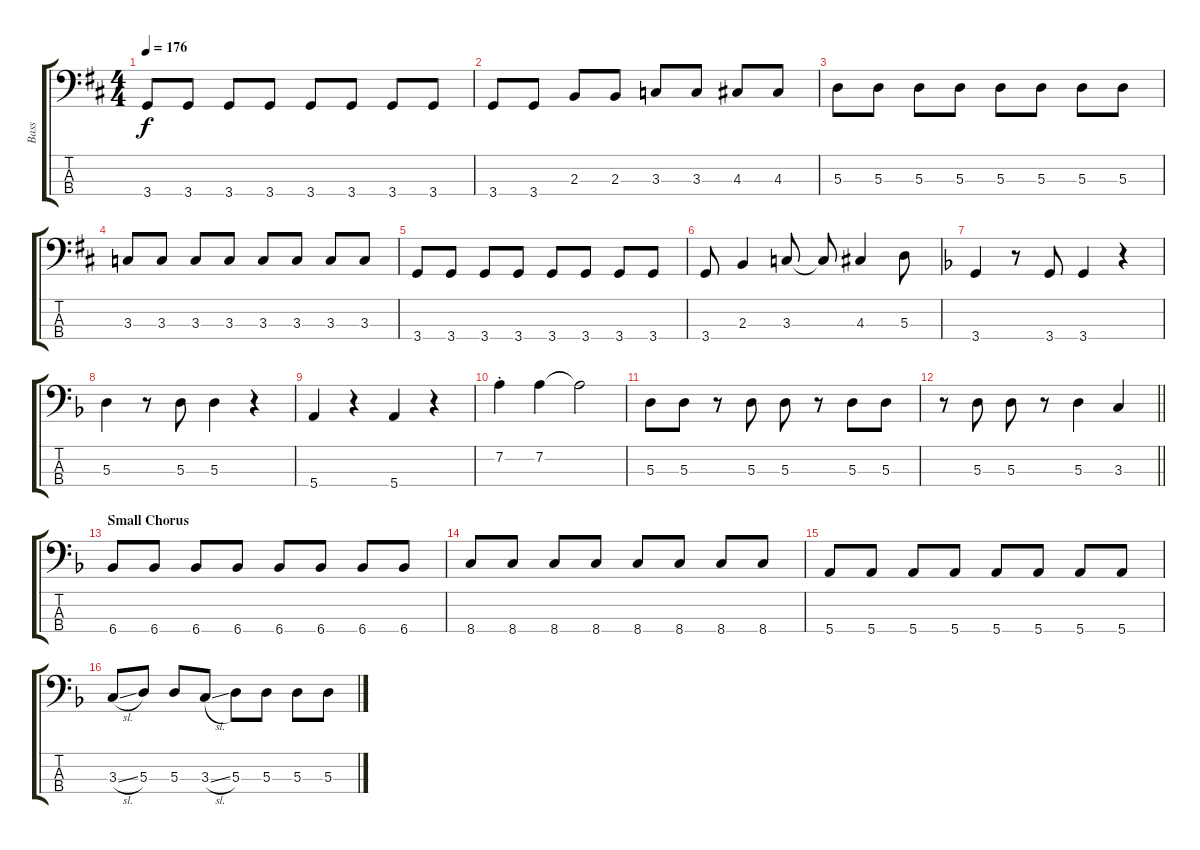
\track ("Bass" "Bass") {instrument electricbassfinger}
\staff {score tabs}
\tuning (G2 D2 A1 E1) {hide}
\ts (4 4)
\tempo 176
\clef f4
\ks d
3.4.8{dy f} 3.4.8 3.4.8 3.4.8 3.4.8 3.4.8 3.4.8 3.4.8 |
3.4.8 3.4.8 2.3.8 2.3.8 3.3.8 3.3.8 4.3.8 4.3.8 |
5.3.8 5.3.8 5.3.8 5.3.8 5.3.8 5.3.8 5.3.8 5.3.8 |
3.3.8 3.3.8 3.3.8 3.3.8 3.3.8 3.3.8 3.3.8 3.3.8 |
3.4.8 3.4.8 3.4.8 3.4.8 3.4.8 3.4.8 3.4.8 3.4.8 |
3.4.8 2.3.4 3.3.8 3.3{t}.8 4.3.4 5.3.8 |
\ks f
3.4.4 r.8 3.4.8 3.4.4 r.4 |
5.3.4 r.8 5.3.8 5.3.4 r.4 |
5.4.4 r.4 5.4.4 r.4 |
7.2{st}.4 7.2.4 7.2{t}.2 |
5.3.8 5.3.8 r.8 5.3.8 5.3.8 r.8 5.3.8 5.3.8 |
\barLineRight lightlight
r.8 5.3.8 5.3.8 r.8 5.3.4 3.3.4 |
\section ("" "Small Chorus")
6.4.8 6.4.8 6.4.8 6.4.8 6.4.8 6.4.8 6.4.8 6.4.8 |
8.4.8 8.4.8 8.4.8 8.4.8 8.4.8 8.4.8 8.4.8 8.4.8 |
5.4.8 5.4.8 5.4.8 5.4.8 5.4.8 5.4.8 5.4.8 5.4.8 |
3.3{sl}.8 5.3.8 5.3.8 3.3{sl}.8 5.3.8 5.3.8 5.3.8 5.3.8
